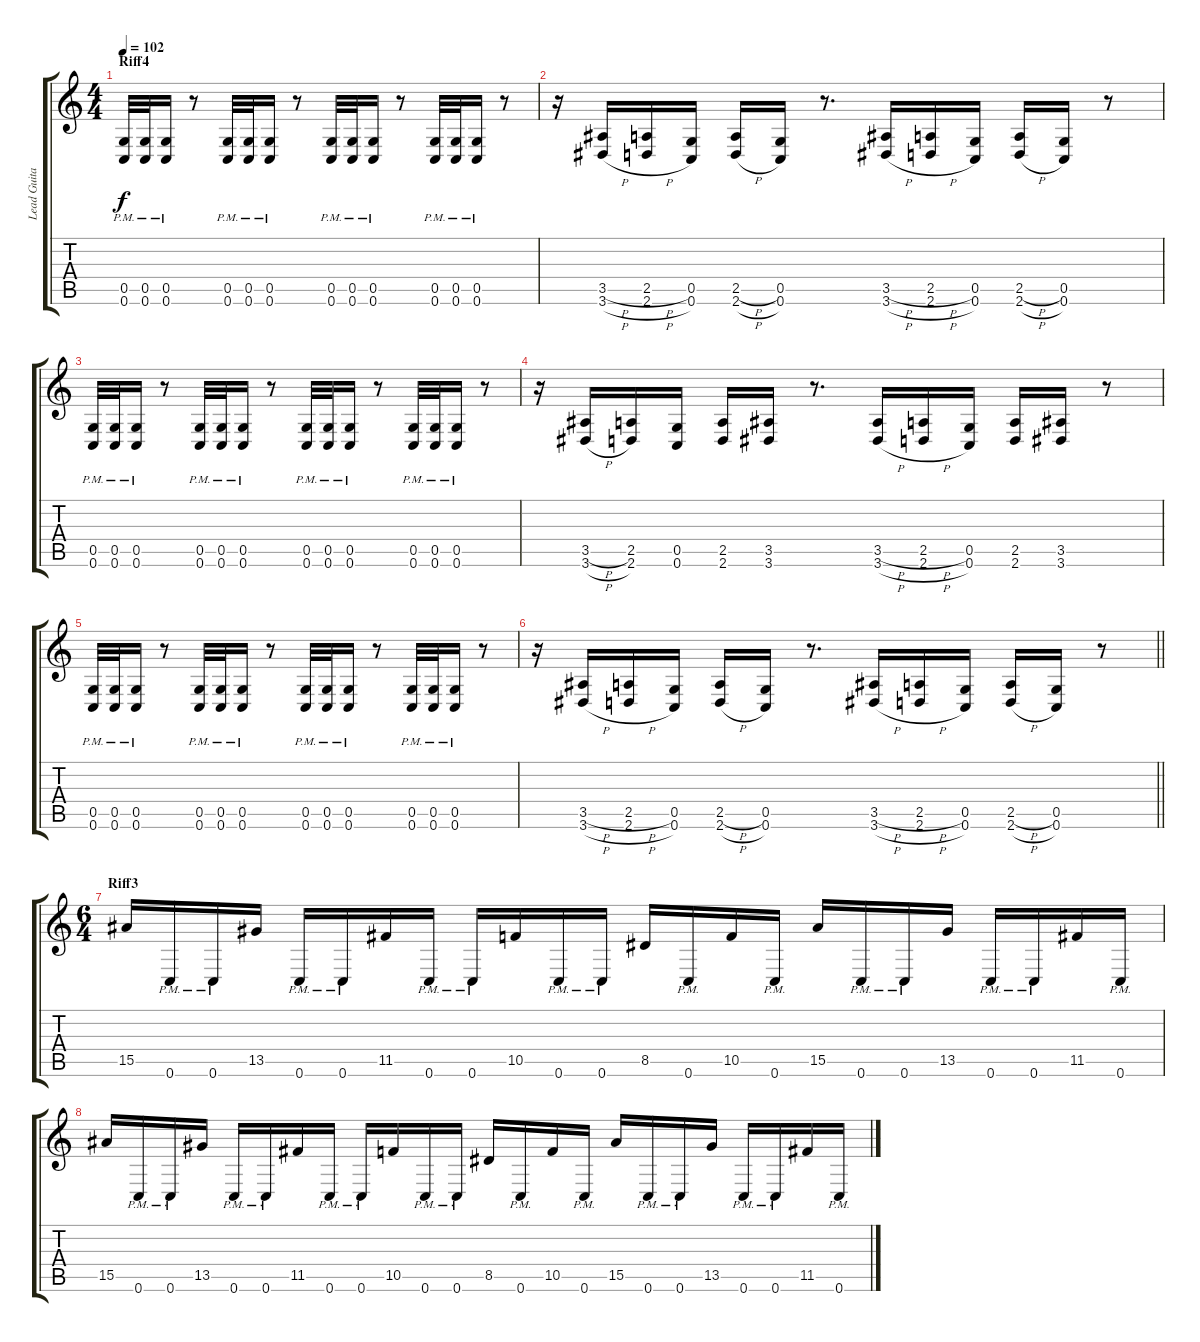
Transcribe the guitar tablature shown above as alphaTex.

\track ("Lead Guitar" "Lead Guita") {instrument distortionguitar}
\staff {score tabs}
\tuning (D4 A3 F3 C3 G2 C2) {hide}
\ts (4 4)
\section ("" "Riff4")
\tempo 102
\clef g2
\ks c
(0.5{pm} 0.6{pm}).32{dy f} (0.5{pm} 0.6{pm}).32 (0.5{pm} 0.6{pm}).16 r.8 (0.5{pm} 0.6{pm}).32 (0.5{pm} 0.6{pm}).32 (0.5{pm} 0.6{pm}).16 r.8 (0.5{pm} 0.6{pm}).32 (0.5{pm} 0.6{pm}).32 (0.5{pm} 0.6{pm}).16 r.8 (0.5{pm} 0.6{pm}).32 (0.5{pm} 0.6{pm}).32 (0.5{pm} 0.6{pm}).16 r.8 |
r.16 (3.5{h} 3.6{h}).16 (2.5{h} 2.6{h}).16 (0.5 0.6).16 (2.5{h} 2.6{h}).16 (0.5 0.6).16 r.8{d} (3.5{h} 3.6{h}).16 (2.5{h} 2.6{h}).16 (0.5 0.6).16 (2.5{h} 2.6{h}).16 (0.5 0.6).16 r.8 |
(0.5{pm} 0.6{pm}).32 (0.5{pm} 0.6{pm}).32 (0.5{pm} 0.6{pm}).16 r.8 (0.5{pm} 0.6{pm}).32 (0.5{pm} 0.6{pm}).32 (0.5{pm} 0.6{pm}).16 r.8 (0.5{pm} 0.6{pm}).32 (0.5{pm} 0.6{pm}).32 (0.5{pm} 0.6{pm}).16 r.8 (0.5{pm} 0.6{pm}).32 (0.5{pm} 0.6{pm}).32 (0.5{pm} 0.6{pm}).16 r.8 |
r.16 (3.5{h} 3.6{h}).16 (2.5 2.6).16 (0.5 0.6).16 (2.5 2.6).16 (3.5 3.6).16 r.8{d} (3.5{h} 3.6{h}).16 (2.5{h} 2.6{h}).16 (0.5 0.6).16 (2.5 2.6).16 (3.5 3.6).16 r.8 |
(0.5{pm} 0.6{pm}).32 (0.5{pm} 0.6{pm}).32 (0.5{pm} 0.6{pm}).16 r.8 (0.5{pm} 0.6{pm}).32 (0.5{pm} 0.6{pm}).32 (0.5{pm} 0.6{pm}).16 r.8 (0.5{pm} 0.6{pm}).32 (0.5{pm} 0.6{pm}).32 (0.5{pm} 0.6{pm}).16 r.8 (0.5{pm} 0.6{pm}).32 (0.5{pm} 0.6{pm}).32 (0.5{pm} 0.6{pm}).16 r.8 |
\barLineRight lightlight
r.16 (3.5{h} 3.6{h}).16 (2.5{h} 2.6{h}).16 (0.5 0.6).16 (2.5{h} 2.6{h}).16 (0.5 0.6).16 r.8{d} (3.5{h} 3.6{h}).16 (2.5{h} 2.6{h}).16 (0.5 0.6).16 (2.5{h} 2.6{h}).16 (0.5 0.6).16 r.8 |
\ts (6 4)
\section ("" "Riff3")
15.5.16 0.6{pm}.16 0.6{pm}.16 13.5.16 0.6{pm}.16 0.6{pm}.16 11.5.16 0.6{pm}.16 0.6{pm}.16 10.5.16 0.6{pm}.16 0.6{pm}.16 8.5.16 0.6{pm}.16 10.5.16 0.6{pm}.16 15.5.16 0.6{pm}.16 0.6{pm}.16 13.5.16 0.6{pm}.16 0.6{pm}.16 11.5.16 0.6{pm}.16 |
15.5.16 0.6{pm}.16 0.6{pm}.16 13.5.16 0.6{pm}.16 0.6{pm}.16 11.5.16 0.6{pm}.16 0.6{pm}.16 10.5.16 0.6{pm}.16 0.6{pm}.16 8.5.16 0.6{pm}.16 10.5.16 0.6{pm}.16 15.5.16 0.6{pm}.16 0.6{pm}.16 13.5.16 0.6{pm}.16 0.6{pm}.16 11.5.16 0.6{pm}.16
